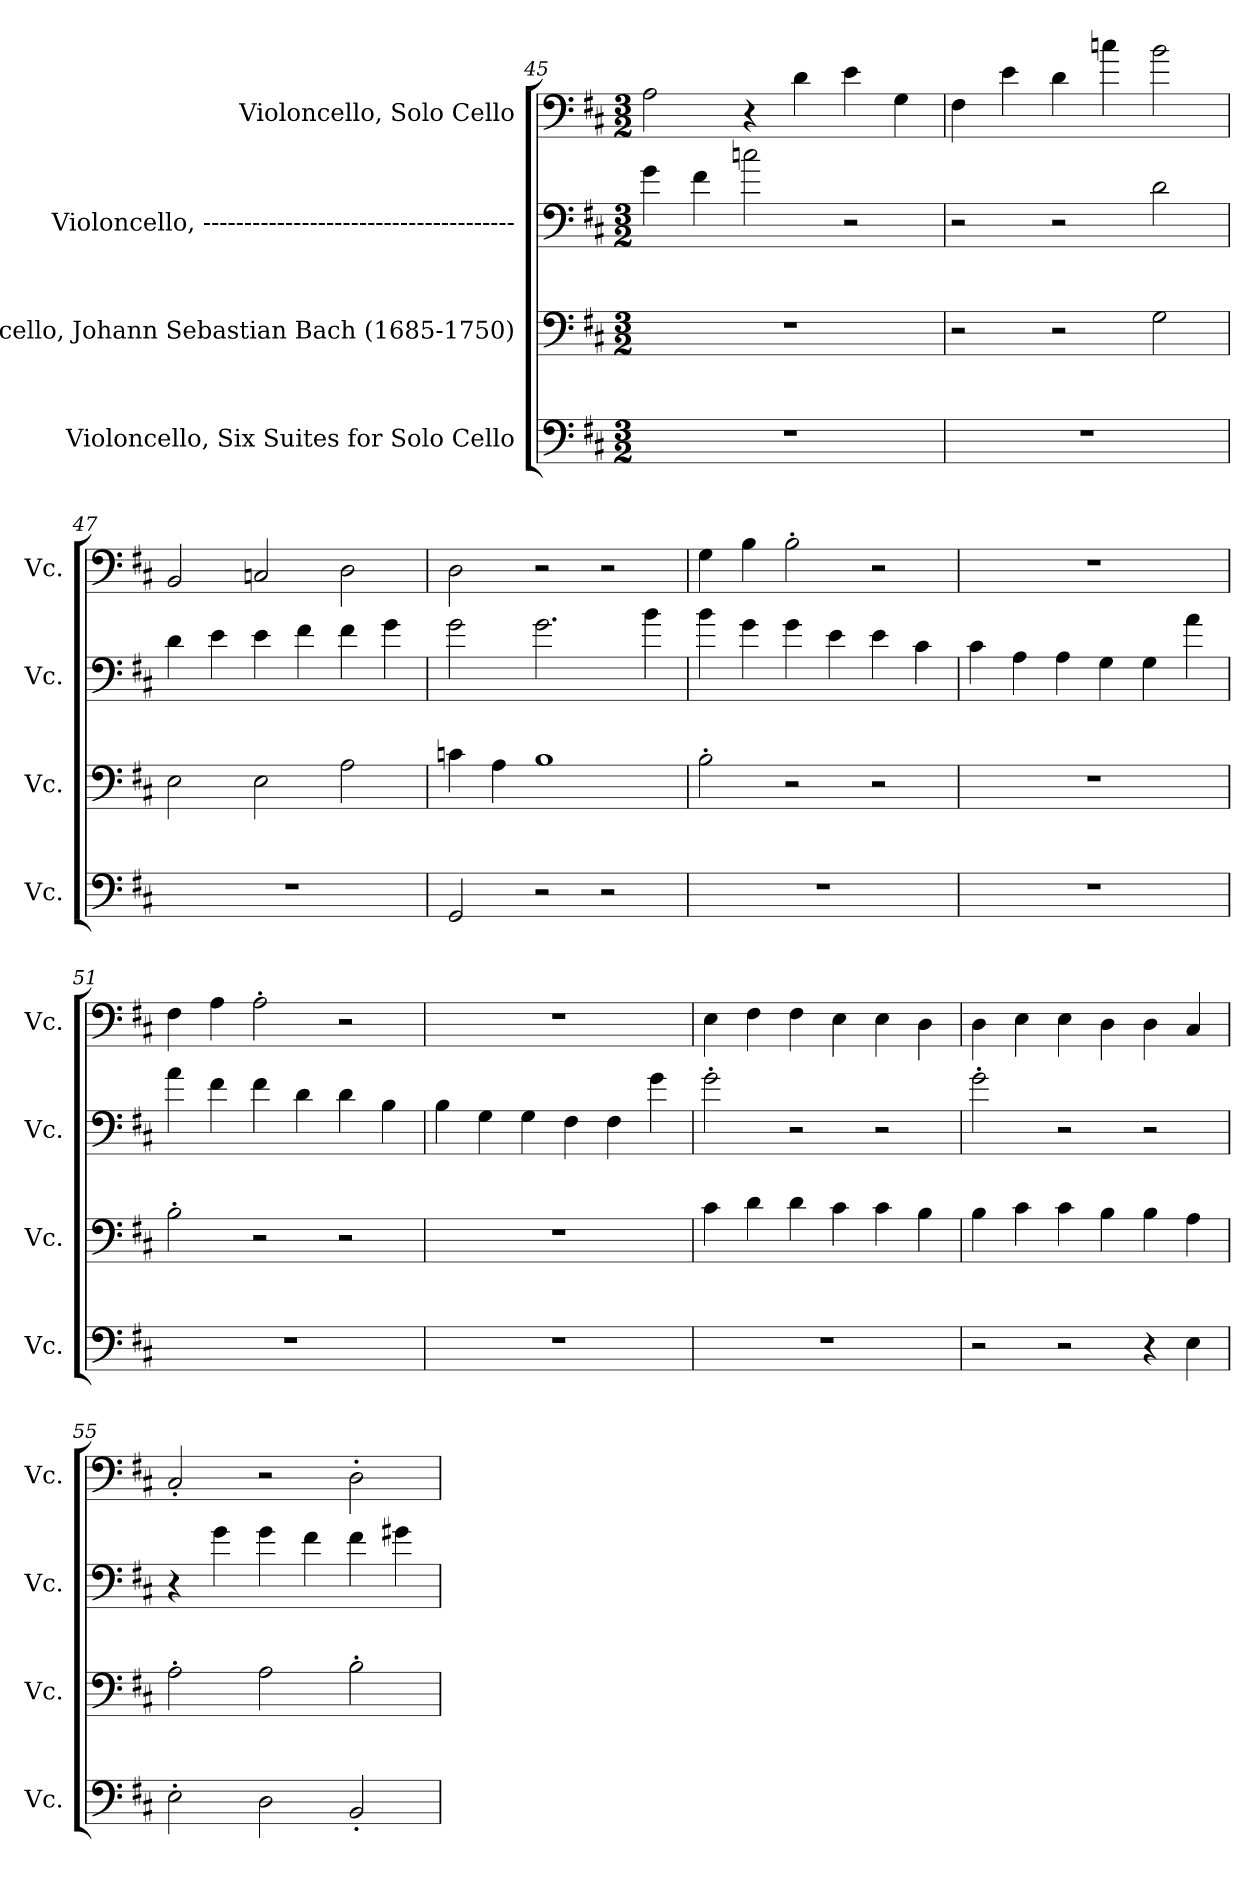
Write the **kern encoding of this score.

**kern	**kern	**kern	**kern
*part4	*part3	*part2	*part1
*staff4	*staff3	*staff2	*staff1
*I"Violoncello, Six Suites for Solo Cello	*I"Violoncello, Johann Sebastian Bach  (1685-1750)	*I"Violoncello, --------------------------------------	*I"Violoncello, Solo Cello
*I'Vc.	*I'Vc.	*I'Vc.	*I'Vc.
*clefF4	*clefF4	*clefF4	*clefF4
*k[f#c#]	*k[f#c#]	*k[f#c#]	*k[f#c#]
*M3/2	*M3/2	*M3/2	*M3/2
=45	=45	=45	=45
1.r	1.r	4g\	2A\
.	.	4f#\	.
.	.	2ccn\	4r
.	.	.	4d\
.	.	2r	4e\
.	.	.	4G\
=46	=46	=46	=46
1.r	2r	2r	4F#\
.	.	.	4e\
.	2r	2r	4d\
.	.	.	4ccn\
.	2G\	2d\	2b\
=47	=47	=47	=47
1.r	2E\	4d\	2BB/
.	.	4e\	.
.	2E\	4e\	2Cn/
.	.	4f#\	.
.	2A\	4f#\	2D\
.	.	4g\	.
=48	=48	=48	=48
2GG/	4cn\	2g\	2D\
.	4A\	.	.
2r	1B	2.g\	2r
2r	.	.	2r
.	.	4b\	.
!!LO:LB:g=z
=49	=49	=49	=49
1.r	2B'\	4b\	4G\
.	.	4g\	4B\
.	2r	4g\	2B'\
.	.	4e\	.
.	2r	4e\	2r
.	.	4c#\	.
=50	=50	=50	=50
1.r	1.r	4c#\	1.r
.	.	4A\	.
.	.	4A\	.
.	.	4G\	.
.	.	4G\	.
.	.	4a\	.
=51	=51	=51	=51
1.r	2B'\	4a\	4F#\
.	.	4f#\	4A\
.	2r	4f#\	2A'\
.	.	4d\	.
.	2r	4d\	2r
.	.	4B\	.
=52	=52	=52	=52
1.r	1.r	4B\	1.r
.	.	4G\	.
.	.	4G\	.
.	.	4F#\	.
.	.	4F#\	.
.	.	4g\	.
=53	=53	=53	=53
1.r	4c#\	2g'\	4E\
.	4d\	.	4F#\
.	4d\	2r	4F#\
.	4c#\	.	4E\
.	4c#\	2r	4E\
.	4B\	.	4D\
!!LO:LB:g=z
=54	=54	=54	=54
2r	4B\	2g'\	4D\
.	4c#\	.	4E\
2r	4c#\	2r	4E\
.	4B\	.	4D\
4r	4B\	2r	4D\
4E\	4A\	.	4C#/
=55	=55	=55	=55
2E'\	2A'\	4r	2C#'/
.	.	4g\	.
2D\	2A\	4g\	2r
.	.	4f#\	.
2BB'/	2B'\	4f#\	2D'\
.	.	4g#X\	.
=	=	=	=
*-	*-	*-	*-
